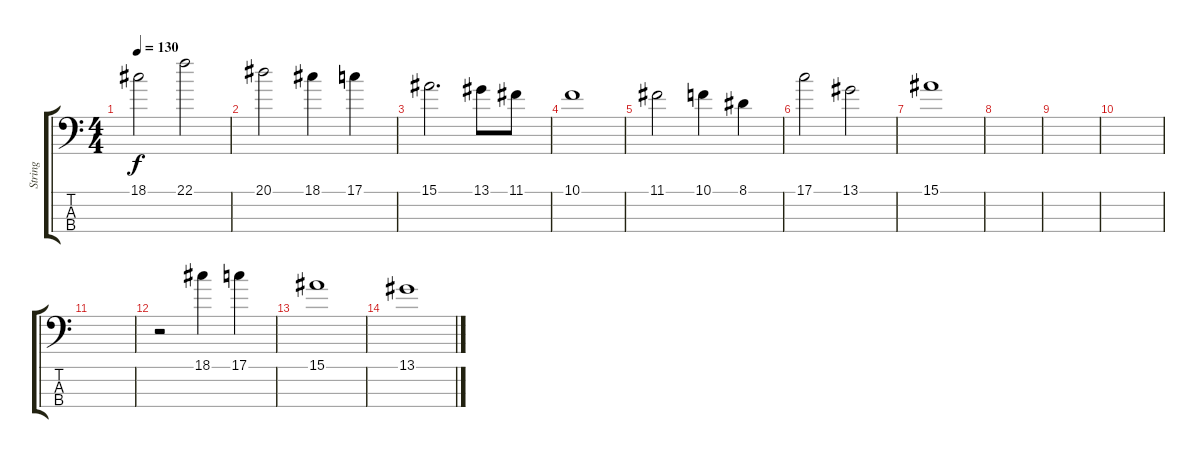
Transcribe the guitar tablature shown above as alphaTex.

\track ("String" "String") {instrument fretlessbass}
\staff {score tabs}
\tuning (G2 D2 A1 E1) {hide}
\ts (4 4)
\tempo 130
\clef f4
\ks c
18.1.2{dy f} 22.1.2 |
20.1.2 18.1.4 17.1.4 |
15.1.2{d} 13.1.8 11.1.8 |
10.1.1 |
11.1.2 10.1.4 8.1.4 |
17.1.2 13.1.2 |
15.1.1 |
|
|
|
|
r.2 18.1.4 17.1.4 |
15.1.1 |
13.1.1
